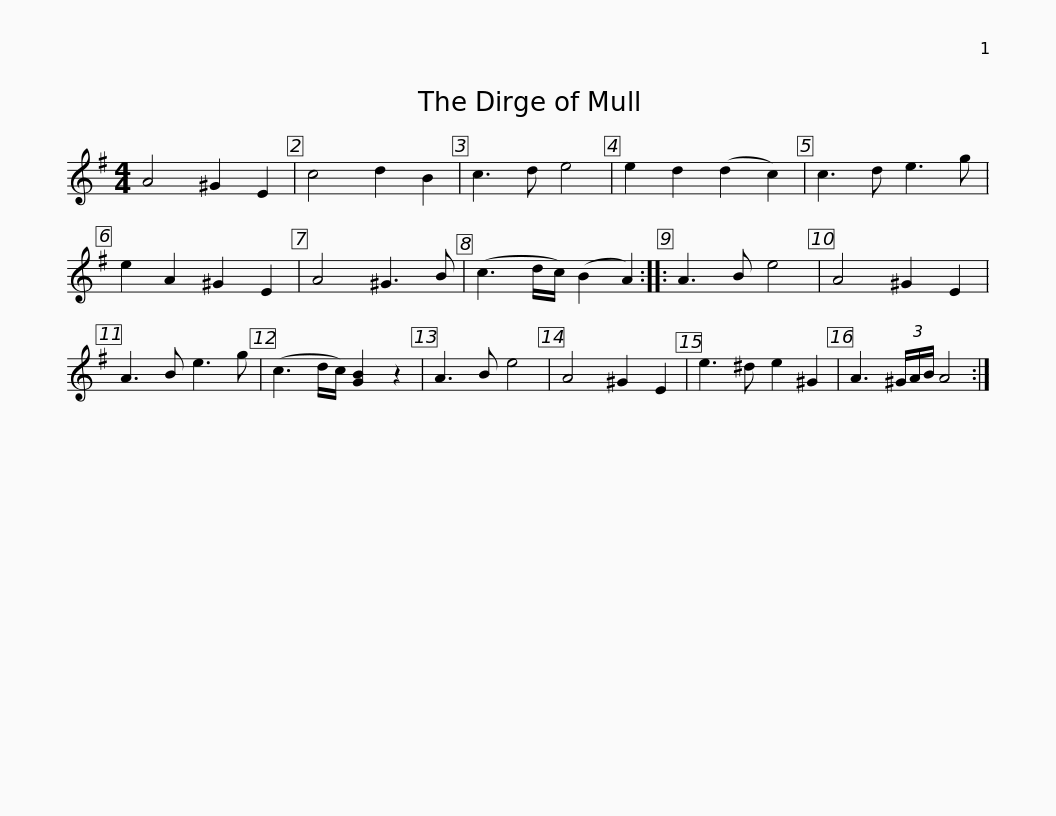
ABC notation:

X:1
L:1/8
M:4/4
I:linebreak $
K:G
V:1 treble
V:1
 A4 ^G2 E2 | c4 d2 B2 | c3 d e4 | e2 d2 (d2 c2) | c3 d e3 g | %5
 e2 A2 ^G2 E2 | A4 ^G3 B | (c3 d/c/) (B2 A2) :: A3 B e4 |$ A4 ^G2 E2 | %10
 A3 B e3 g | (c3 d/c/) [GB]2 z2 | A3 B e4 | A4 ^G2 E2 | e3 ^d e2 ^G2 | %15
 A3 (3^G/A/B/ A4 :| %16
